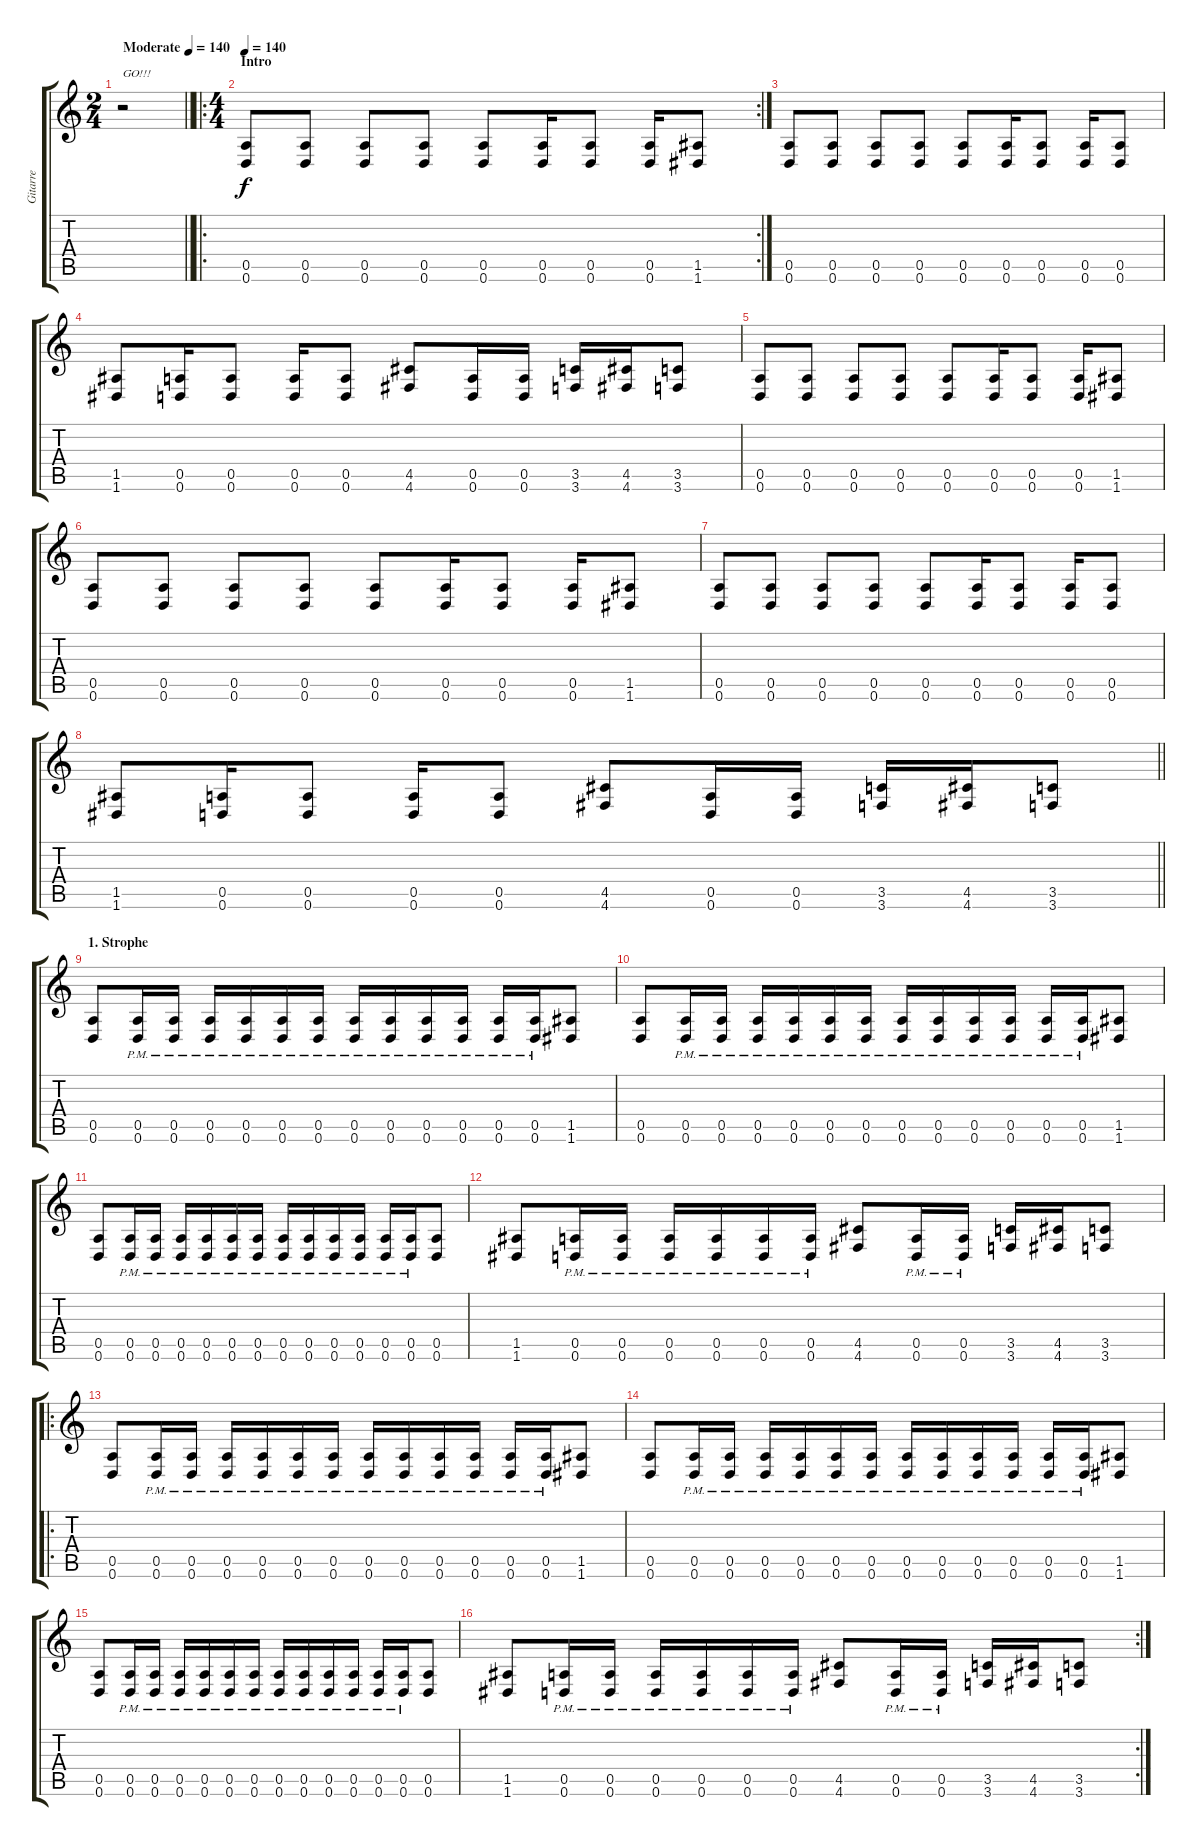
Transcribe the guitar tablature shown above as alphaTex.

\track ("Gitarre" "Gitarre") {instrument distortionguitar}
\staff {score tabs}
\tuning (E4 B3 G3 D3 A2 D2) {hide}
\ts (2 4)
\tempo (140 "Moderate")
\tempo 160
\tempo (140 "Moderate")
\clef g2
\barLineRight lightlight
\ks c
r.2{txt "GO!!!" dy f instrument distortionguitar} |
\ro
\rc 2
\ts (4 4)
\section ("" "Intro")
\tempo 140
(0.5 0.6).8 (0.5 0.6).8 (0.5 0.6).8 (0.5 0.6).8 (0.5 0.6).8 (0.5 0.6).16 (0.5 0.6).8 (0.5 0.6).16 (1.5 1.6).8 |
(0.5 0.6).8 (0.5 0.6).8 (0.5 0.6).8 (0.5 0.6).8 (0.5 0.6).8 (0.5 0.6).16 (0.5 0.6).8 (0.5 0.6).16 (0.5 0.6).8 |
(1.5 1.6).8 (0.5 0.6).16 (0.5 0.6).8 (0.5 0.6).16 (0.5 0.6).8 (4.5 4.6).8 (0.5 0.6).16 (0.5 0.6).16 (3.5 3.6).16 (4.5 4.6).16 (3.5 3.6).8 |
(0.5 0.6).8 (0.5 0.6).8 (0.5 0.6).8 (0.5 0.6).8 (0.5 0.6).8 (0.5 0.6).16 (0.5 0.6).8 (0.5 0.6).16 (1.5 1.6).8 |
(0.5 0.6).8 (0.5 0.6).8 (0.5 0.6).8 (0.5 0.6).8 (0.5 0.6).8 (0.5 0.6).16 (0.5 0.6).8 (0.5 0.6).16 (1.5 1.6).8 |
(0.5 0.6).8 (0.5 0.6).8 (0.5 0.6).8 (0.5 0.6).8 (0.5 0.6).8 (0.5 0.6).16 (0.5 0.6).8 (0.5 0.6).16 (0.5 0.6).8 |
\barLineRight lightlight
(1.5 1.6).8 (0.5 0.6).16 (0.5 0.6).8 (0.5 0.6).16 (0.5 0.6).8 (4.5 4.6).8 (0.5 0.6).16 (0.5 0.6).16 (3.5 3.6).16 (4.5 4.6).16 (3.5 3.6).8 |
\section ("" "1. Strophe")
(0.5 0.6).8 (0.5{pm} 0.6).16 (0.5{pm} 0.6).16 (0.5{pm} 0.6).16 (0.5{pm} 0.6).16 (0.5{pm} 0.6).16 (0.5{pm} 0.6).16 (0.5{pm} 0.6).16 (0.5{pm} 0.6).16 (0.5{pm} 0.6).16 (0.5{pm} 0.6).16 (0.5{pm} 0.6).16 (0.5{pm} 0.6).16 (1.5 1.6).8 |
(0.5 0.6).8 (0.5{pm} 0.6).16 (0.5{pm} 0.6).16 (0.5{pm} 0.6).16 (0.5{pm} 0.6).16 (0.5{pm} 0.6).16 (0.5{pm} 0.6).16 (0.5{pm} 0.6).16 (0.5{pm} 0.6).16 (0.5{pm} 0.6).16 (0.5{pm} 0.6).16 (0.5{pm} 0.6).16 (0.5{pm} 0.6).16 (1.5 1.6).8 |
(0.5 0.6).8 (0.5{pm} 0.6).16 (0.5{pm} 0.6).16 (0.5{pm} 0.6).16 (0.5{pm} 0.6).16 (0.5{pm} 0.6).16 (0.5{pm} 0.6).16 (0.5{pm} 0.6).16 (0.5{pm} 0.6).16 (0.5{pm} 0.6).16 (0.5{pm} 0.6).16 (0.5{pm} 0.6).16 (0.5{pm} 0.6).16 (0.5 0.6).8 |
(1.5 1.6).8 (0.5{pm} 0.6).16 (0.5{pm} 0.6).16 (0.5{pm} 0.6).16 (0.5{pm} 0.6).16 (0.5{pm} 0.6).16 (0.5{pm} 0.6).16 (4.5 4.6).8 (0.5{pm} 0.6).16 (0.5{pm} 0.6).16 (3.5 3.6).16 (4.5 4.6).16 (3.5 3.6).8 |
\ro
(0.5 0.6).8 (0.5{pm} 0.6).16 (0.5{pm} 0.6).16 (0.5{pm} 0.6).16 (0.5{pm} 0.6).16 (0.5{pm} 0.6).16 (0.5{pm} 0.6).16 (0.5{pm} 0.6).16 (0.5{pm} 0.6).16 (0.5{pm} 0.6).16 (0.5{pm} 0.6).16 (0.5{pm} 0.6).16 (0.5{pm} 0.6).16 (1.5 1.6).8 |
(0.5 0.6).8 (0.5{pm} 0.6).16 (0.5{pm} 0.6).16 (0.5{pm} 0.6).16 (0.5{pm} 0.6).16 (0.5{pm} 0.6).16 (0.5{pm} 0.6).16 (0.5{pm} 0.6).16 (0.5{pm} 0.6).16 (0.5{pm} 0.6).16 (0.5{pm} 0.6).16 (0.5{pm} 0.6).16 (0.5{pm} 0.6).16 (1.5 1.6).8 |
(0.5 0.6).8 (0.5{pm} 0.6).16 (0.5{pm} 0.6).16 (0.5{pm} 0.6).16 (0.5{pm} 0.6).16 (0.5{pm} 0.6).16 (0.5{pm} 0.6).16 (0.5{pm} 0.6).16 (0.5{pm} 0.6).16 (0.5{pm} 0.6).16 (0.5{pm} 0.6).16 (0.5{pm} 0.6).16 (0.5{pm} 0.6).16 (0.5 0.6).8 |
\rc 2
(1.5 1.6).8 (0.5{pm} 0.6).16 (0.5{pm} 0.6).16 (0.5{pm} 0.6).16 (0.5{pm} 0.6).16 (0.5{pm} 0.6).16 (0.5{pm} 0.6).16 (4.5 4.6).8 (0.5{pm} 0.6).16 (0.5{pm} 0.6).16 (3.5 3.6).16 (4.5 4.6).16 (3.5 3.6).8
